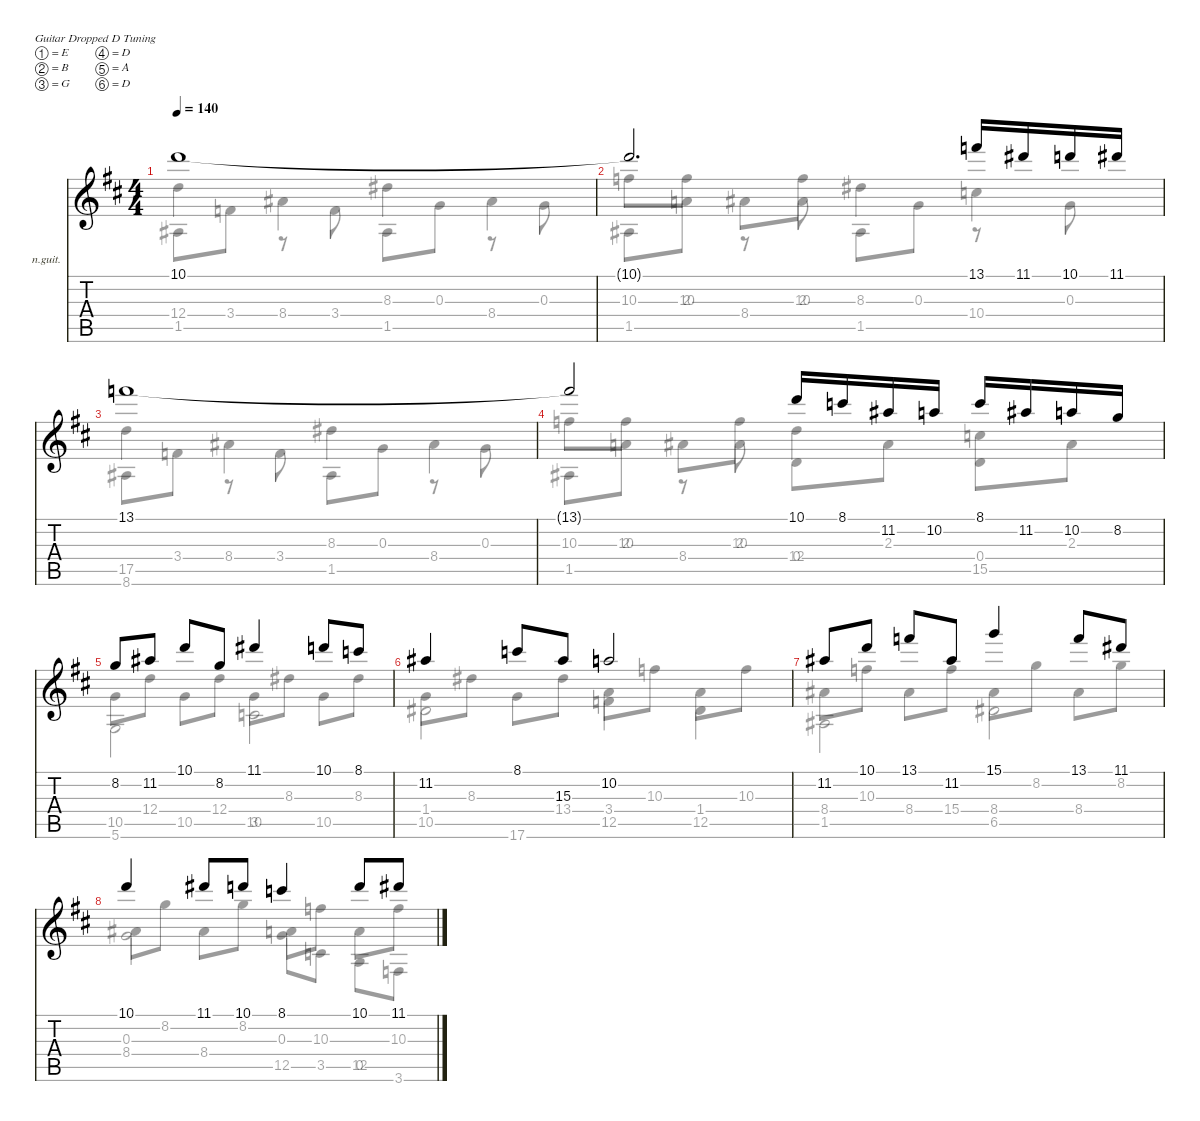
\hideDynamics
\bracketExtendMode nobrackets
\firstSystemTrackNameOrientation horizontal
\otherSystemsTrackNameOrientation horizontal
\track ("Nylon Guitar" "n.guit.") {mute instrument acousticguitarnylon}
\staff {score tabs}
\tuning (E4 B3 G3 D3 A2 D2)
\voice
\ts (4 4)
\tempo 140
\clef g2
\ks bminor
10.1{acc forcenatural}.1{dy mf} |
10.1{t acc forcenatural}.2{d} 13.1{acc forcenatural}.16 11.1{acc #}.16 10.1{acc forcenatural}.16 11.1{acc #}.16 |
13.1{acc forcenatural}.1 |
13.1{t acc forcenatural}.2 10.1{acc forcenatural}.16 8.1{acc forcenatural}.16 11.2{acc #}.16 10.2{acc forcenatural}.16 8.1{acc forcenatural}.16 11.2{acc #}.16 10.2{acc forcenatural}.16 8.2{acc forcenatural}.16 |
8.2{acc forcenatural}.8 11.2{acc #}.8 10.1{acc forcenatural}.8 8.2{acc forcenatural}.8 11.1{acc #}.4 10.1{acc forcenatural}.8 8.1{acc forcenatural}.8 |
11.2{acc #}.4 8.1{acc forcenatural}.8 15.3{acc #}.8 10.2{acc forcenatural}.2 |
11.2{acc #}.8 10.1{acc forcenatural}.8 13.1{acc forcenatural}.8 11.2{acc #}.8 15.1{acc forcenatural}.4 13.1{acc forcenatural}.8 11.1{acc #}.8 |
10.1{acc forcenatural}.4 11.1{acc #}.8 10.1{acc forcenatural}.8 8.1{acc forcenatural}.4 10.1{acc forcenatural}.8 11.1{acc #}.8
\voice
\clef g2
\ottava regular
\simile none
\ks bminor
12.4{acc forcenatural}.4{dy mf} 8.4{acc #}.4 8.3{acc #}.4 8.4{acc #}.4 |
10.3{acc forcenatural}.8 10.3{acc forcenatural}.8 8.4{acc #}.8 10.3{acc forcenatural}.8 8.3{acc #}.4 10.4{acc forcenatural}.4 |
17.5{acc forcenatural}.4 8.4{acc #}.4 8.3{acc #}.4 8.4{acc #}.4 |
10.3{acc forcenatural}.8 10.3{acc forcenatural}.8 8.4{acc #}.8 10.3{acc forcenatural}.8 12.4{acc forcenatural}.4 15.5{acc forcenatural}.4 |
10.5{acc forcenatural}.8 12.4{acc forcenatural}.8 10.5{acc forcenatural}.8 12.4{acc forcenatural}.8 10.5{acc forcenatural}.8 8.3{acc #}.8 10.5{acc forcenatural}.8 8.3{acc #}.8 |
10.5{acc forcenatural}.8 8.3{acc #}.8 17.6{acc forcenatural}.8 13.4{acc #}.8 12.5{acc forcenatural}.8 10.3{acc forcenatural}.8 12.5{acc forcenatural}.8 10.3{acc forcenatural}.8 |
8.4{acc #}.8 10.3{acc forcenatural}.8 8.4{acc #}.8 15.4{acc forcenatural}.8 8.4{acc #}.8 8.2{acc forcenatural}.8 8.4{acc #}.8 8.2{acc forcenatural}.8 |
8.4{acc #}.8 8.2{acc forcenatural}.8 8.4{acc #}.8 8.2{acc forcenatural}.8 12.5{acc forcenatural}.8 10.3{acc forcenatural}.8 12.5{acc forcenatural}.8 10.3{acc forcenatural}.8
\voice
\clef g2
\ottava regular
\simile none
\ks bminor
1.5{acc #}.8{dy mf} 3.4{acc forcenatural}.8 r.8 3.4{acc forcenatural}.8 1.5{acc #}.8 0.3{acc forcenatural}.8 r.8 0.3{acc forcenatural}.8 |
1.5{acc #}.8 2.3{acc forcenatural}.8 r.8 2.3{acc forcenatural}.8 1.5{acc #}.8 0.3{acc forcenatural}.8 r.8 0.3{acc forcenatural}.8 |
8.6{acc #}.8 3.4{acc forcenatural}.8 r.8 3.4{acc forcenatural}.8 1.5{acc #}.8 0.3{acc forcenatural}.8 r.8 0.3{acc forcenatural}.8 |
1.5{acc #}.8 2.3{acc forcenatural}.8 r.8 2.3{acc forcenatural}.8 0.4{acc forcenatural}.8 2.3{acc forcenatural}.8 0.4{acc forcenatural}.8 2.3{acc forcenatural}.8 |
5.6{acc forcenatural}.2 3.5{acc forcenatural}.2 |
1.4{acc #}.2 3.4{acc forcenatural}.4 1.4{acc #}.4 |
1.5{acc #}.2 6.5{acc #}.2 |
0.3{acc forcenatural}.2 0.3{acc forcenatural}.8 3.5{acc forcenatural}.8 0.5{acc forcenatural}.8 3.6{acc forcenatural}.8
